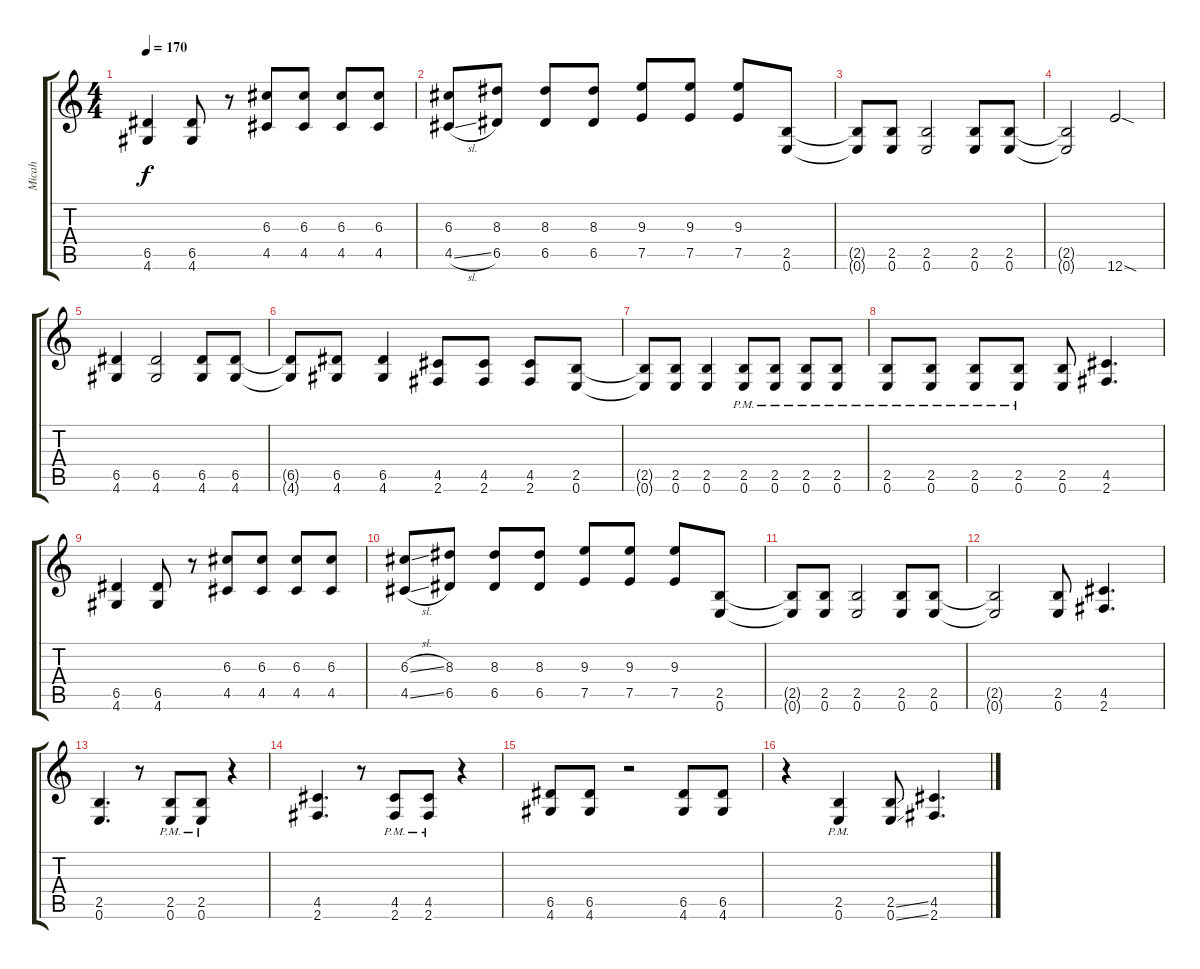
\track ("Micah" "Micah") {instrument overdrivenguitar}
\staff {score tabs}
\tuning (E4 B3 G3 D3 A2 E2) {hide}
\ts (4 4)
\tempo 170
\clef g2
\ks c
(6.5 4.6).4{dy f} (6.5 4.6).8 r.8 (6.3 4.5).8 (6.3 4.5).8 (6.3 4.5).8 (6.3 4.5).8 |
(6.3 4.5{sl}).8 (8.3 6.5).8 (8.3 6.5).8 (8.3 6.5).8 (9.3 7.5).8 (9.3 7.5).8 (9.3 7.5).8 (2.5 0.6).8 |
(2.5{t} 0.6{t}).8 (2.5 0.6).8 (2.5 0.6).2 (2.5 0.6).8 (2.5 0.6).8 |
(2.5{t} 0.6{t}).2 12.6{sod}.2 |
(6.5 4.6).4 (6.5 4.6).2 (6.5 4.6).8 (6.5 4.6).8 |
(6.5{t} 4.6{t}).8 (6.5 4.6).8 (6.5 4.6).4 (4.5 2.6).8 (4.5 2.6).8 (4.5 2.6).8 (2.5 0.6).8 |
(2.5{t} 0.6{t}).8 (2.5 0.6).8 (2.5 0.6).4 (2.5{pm} 0.6{pm}).8 (2.5{pm} 0.6{pm}).8 (2.5{pm} 0.6{pm}).8 (2.5{pm} 0.6{pm}).8 |
(2.5{pm} 0.6{pm}).8 (2.5{pm} 0.6{pm}).8 (2.5{pm} 0.6{pm}).8 (2.5{pm} 0.6{pm}).8 (2.5 0.6).8 (4.5 2.6).4{d} |
(6.5 4.6).4 (6.5 4.6).8 r.8 (6.3 4.5).8 (6.3 4.5).8 (6.3 4.5).8 (6.3 4.5).8 |
(6.3{sl} 4.5{sl}).8 (8.3 6.5).8 (8.3 6.5).8 (8.3 6.5).8 (9.3 7.5).8 (9.3 7.5).8 (9.3 7.5).8 (2.5 0.6).8 |
(2.5{t} 0.6{t}).8 (2.5 0.6).8 (2.5 0.6).2 (2.5 0.6).8 (2.5 0.6).8 |
(2.5{t} 0.6{t}).2 (2.5 0.6).8 (4.5 2.6).4{d} |
(2.5 0.6).4{d} r.8 (2.5{pm} 0.6{pm}).8 (2.5{pm} 0.6{pm}).8 r.4 |
(4.5 2.6).4{d} r.8 (4.5{pm} 2.6{pm}).8 (4.5{pm} 2.6{pm}).8 r.4 |
(6.5 4.6).8 (6.5 4.6).8 r.2 (6.5 4.6).8 (6.5 4.6).8 |
r.4 (2.5{pm} 0.6{pm}).4 (2.5{ss} 0.6{ss}).8 (4.5 2.6).4{d}
